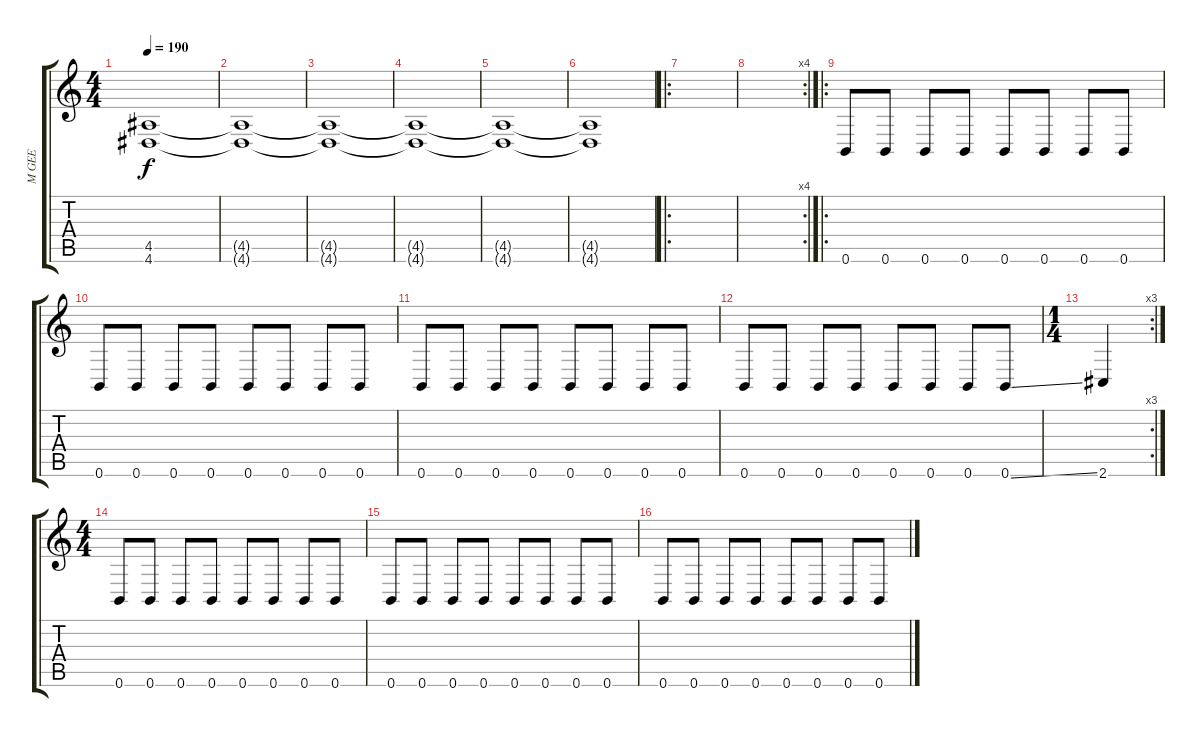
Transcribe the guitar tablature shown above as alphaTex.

\track ("M GEE" "M GEE") {instrument distortionguitar}
\staff {score tabs}
\tuning (Db4 Ab3 E3 B2 Gb2 B1) {hide}
\ts (4 4)
\tempo 190
\clef g2
\ks c
(4.5{t} 4.6{t}).1{dy f} |
(4.5{t} 4.6{t}).1 |
(4.5{t} 4.6{t}).1 |
(4.5{t} 4.6{t}).1 |
(4.5{t} 4.6{t}).1 |
(4.5{t} 4.6{t}).1 |
\ro
|
\rc 4
|
\ro
0.6.8 0.6.8 0.6.8 0.6.8 0.6.8 0.6.8 0.6.8 0.6.8 |
0.6.8 0.6.8 0.6.8 0.6.8 0.6.8 0.6.8 0.6.8 0.6.8 |
0.6.8 0.6.8 0.6.8 0.6.8 0.6.8 0.6.8 0.6.8 0.6.8 |
0.6.8 0.6.8 0.6.8 0.6.8 0.6.8 0.6.8 0.6.8 0.6{ss}.8 |
\rc 3
\ts (1 4)
2.6.4 |
\ts (4 4)
0.6.8 0.6.8 0.6.8 0.6.8 0.6.8 0.6.8 0.6.8 0.6.8 |
0.6.8 0.6.8 0.6.8 0.6.8 0.6.8 0.6.8 0.6.8 0.6.8 |
0.6.8 0.6.8 0.6.8 0.6.8 0.6.8 0.6.8 0.6.8 0.6.8
